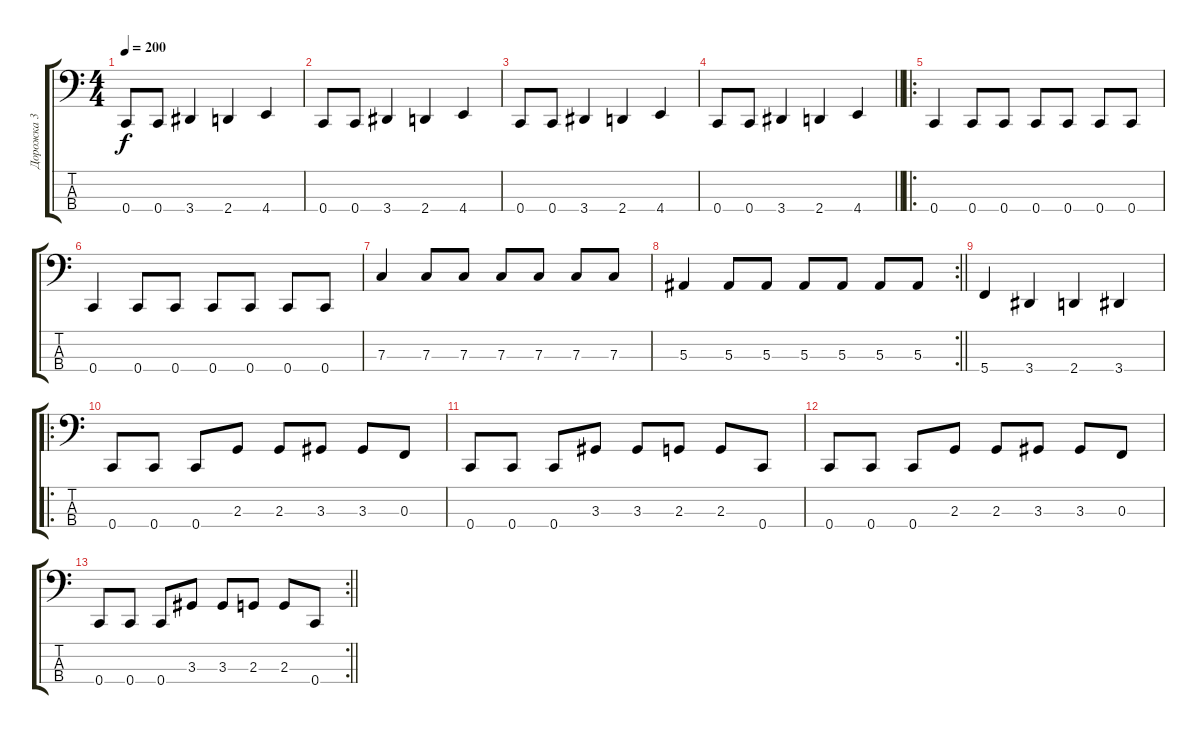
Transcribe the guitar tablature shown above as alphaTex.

\track ("Дорожка 3" "Дорожка 3") {instrument slapbass1}
\staff {score tabs}
\tuning (Eb2 Bb1 F1 C1) {hide}
\ts (4 4)
\tempo 200
\clef f4
\ks c
0.4.8{dy f} 0.4.8 3.4.4 2.4.4 4.4.4 |
0.4.8 0.4.8 3.4.4 2.4.4 4.4.4 |
0.4.8 0.4.8 3.4.4 2.4.4 4.4.4 |
\barLineRight lightlight
0.4.8 0.4.8 3.4.4 2.4.4 4.4.4 |
\ro
0.4.4 0.4.8 0.4.8 0.4.8 0.4.8 0.4.8 0.4.8 |
0.4.4 0.4.8 0.4.8 0.4.8 0.4.8 0.4.8 0.4.8 |
7.3.4 7.3.8 7.3.8 7.3.8 7.3.8 7.3.8 7.3.8 |
\rc 2
\barLineRight lightlight
5.3.4 5.3.8 5.3.8 5.3.8 5.3.8 5.3.8 5.3.8 |
5.4.4 3.4.4 2.4.4 3.4.4 |
\ro
0.4.8 0.4.8 0.4.8 2.3.8 2.3.8 3.3.8 3.3.8 0.3.8 |
0.4.8 0.4.8 0.4.8 3.3.8 3.3.8 2.3.8 2.3.8 0.4.8 |
0.4.8 0.4.8 0.4.8 2.3.8 2.3.8 3.3.8 3.3.8 0.3.8 |
\rc 2
\barLineRight lightlight
0.4.8 0.4.8 0.4.8 3.3.8 3.3.8 2.3.8 2.3.8 0.4.8
